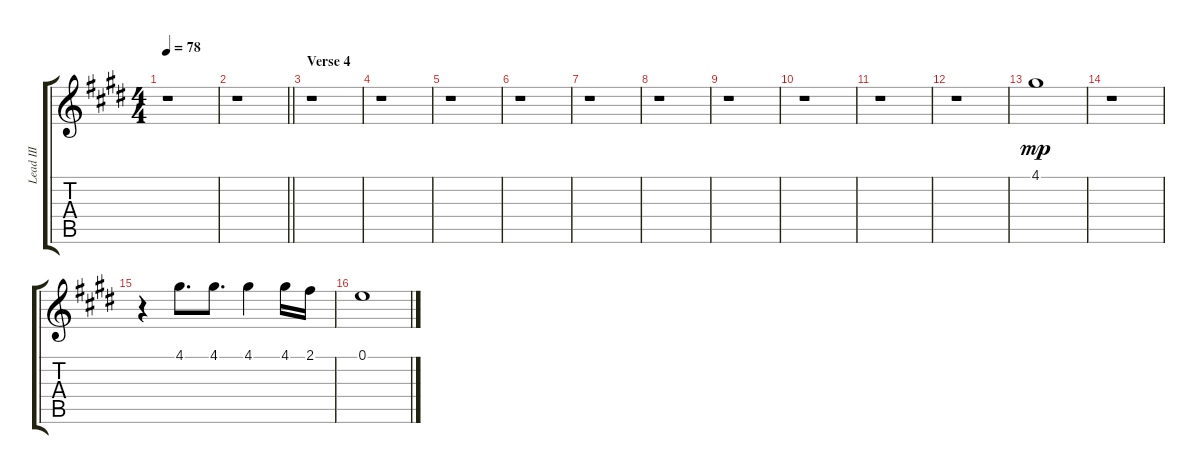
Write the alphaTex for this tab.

\track ("Lead III" "Lead III") {instrument electricguitarjazz}
\staff {score tabs}
\tuning (E4 B3 G3 D3 A2 E2) {hide}
\ts (4 4)
\tempo 78
\clef g2
\ks c#minor
r.1{dy f} |
\barLineRight lightlight
\ks e
r.1 |
\section ("" "Verse 4")
\ks c#minor
r.1 |
r.1 |
\ks e
r.1 |
\ks c#minor
r.1 |
r.1 |
\ks e
r.1 |
\ks c#minor
r.1 |
r.1 |
\ks e
r.1 |
\ks c#minor
r.1 |
4.1.1{dy mp} |
\ks e
r.1 |
\ks c#minor
r.4 4.1.8{d} 4.1.8{d} 4.1.4 4.1.16 2.1.16 |
0.1.1
